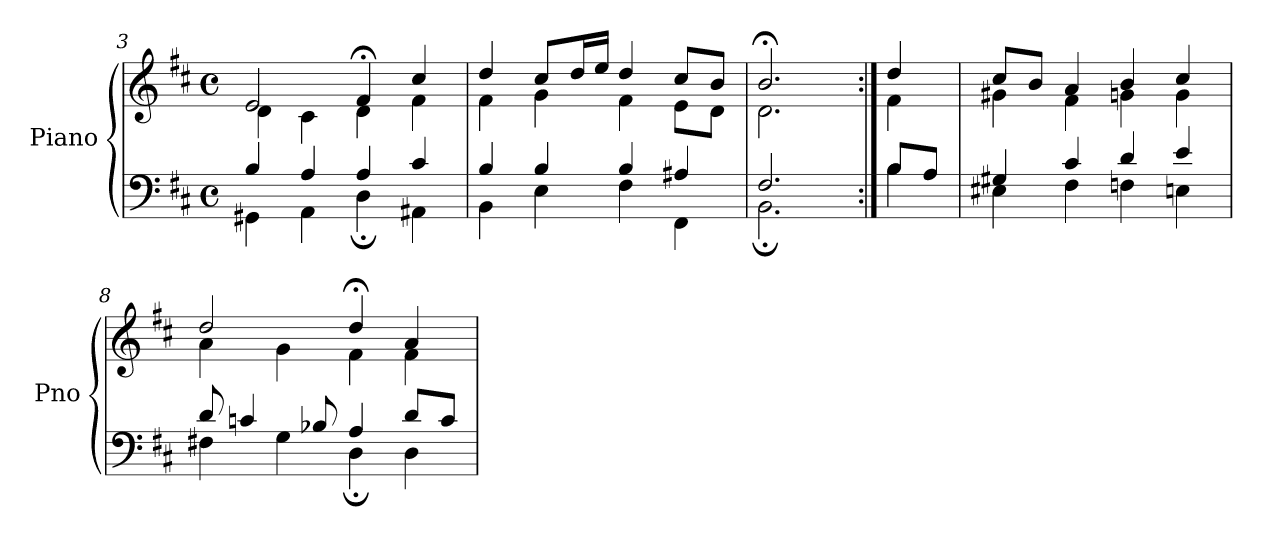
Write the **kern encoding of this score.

**kern	**kern
*part1	*part1
*staff2	*staff1
*I"Piano	*
*I'Pno	*
*clefF4	*clefG2
*k[f#c#]	*k[f#c#]
*M4/4	*M4/4
*met(c)	*met(c)
=3	=3
*^	*^
4B/	4GG#X\	2e/	4d\
4A/	4AA\	.	4c#\
4A/	4D;\	4f#;</	4d\
4c#/	4AA#X\	4cc#/	4f#\
=4	=4	=4	=4
4B/	4BB\	4dd/	4f#\
4B/	4E\	8cc#/L	4g\
.	.	16dd/L	.
.	.	16ee/JJ	.
4B/	4F#\	4dd/	4f#\
4A#X/	4FF#\	8cc#/L	8e\L
.	.	8b/J	8d\J
=5	=5	=5	=5
2.F#/	2.BB;\	2.b;</	2.d\
=6:|!	=6:|!	=6:|!	=6:|!
8B/L	4B\	4dd/	4f#\
8A/J	.	.	.
=7	=7	=7	=7
4G#X/	4E#X\	8cc#/L	4g#X\
.	.	8b/J	.
4c#/	4F#\	4a/	4f#\
4d/	4Fn\	4b/	4gn\
4e/	4En\	4cc#/	4g\
=8	=8	=8	=8
8d/	4F#X\	2dd/	4a\
4cn/	.	.	.
.	4G\	.	4g\
8B-X/	.	.	.
4A/	4D;\	4dd;</	4f#\
8d/L	4D\	4a/	4f#\
8c/J	.	.	.
*v	*v	*	*
*	*v	*v
=	=
*-	*-
